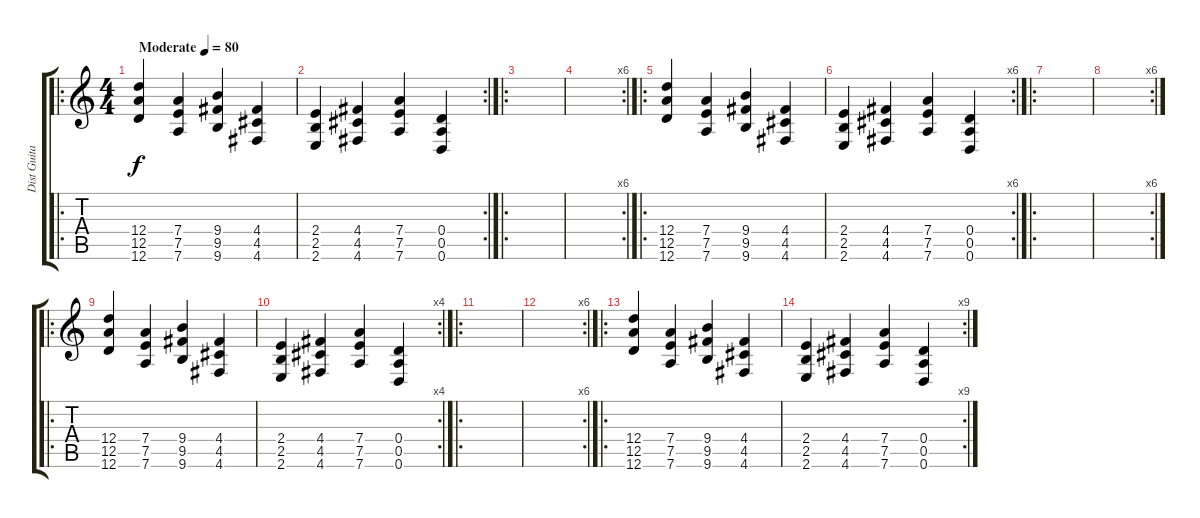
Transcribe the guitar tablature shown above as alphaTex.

\track ("Dist Guitar" "Dist Guita") {instrument distortionguitar}
\staff {score tabs}
\tuning (E4 B3 G3 D3 A2 D2) {hide}
\ro
\ts (4 4)
\tempo (80 "Moderate")
\clef g2
\ks c
(12.4 12.5 12.6).4{dy f instrument distortionguitar} (7.4 7.5 7.6).4 (9.4 9.5 9.6).4 (4.4 4.5 4.6).4 |
\rc 2
(2.4 2.5 2.6).4 (4.4 4.5 4.6).4 (7.4 7.5 7.6).4 (0.4 0.5 0.6).4 |
\ro
|
\rc 6
|
\ro
(12.4 12.5 12.6).4 (7.4 7.5 7.6).4 (9.4 9.5 9.6).4 (4.4 4.5 4.6).4 |
\rc 6
(2.4 2.5 2.6).4 (4.4 4.5 4.6).4 (7.4 7.5 7.6).4 (0.4 0.5 0.6).4 |
\ro
|
\rc 6
|
\ro
(12.4 12.5 12.6).4 (7.4 7.5 7.6).4 (9.4 9.5 9.6).4 (4.4 4.5 4.6).4 |
\rc 4
(2.4 2.5 2.6).4 (4.4 4.5 4.6).4 (7.4 7.5 7.6).4 (0.4 0.5 0.6).4 |
\ro
|
\rc 6
|
\ro
(12.4 12.5 12.6).4 (7.4 7.5 7.6).4 (9.4 9.5 9.6).4 (4.4 4.5 4.6).4 |
\rc 9
(2.4 2.5 2.6).4 (4.4 4.5 4.6).4 (7.4 7.5 7.6).4 (0.4 0.5 0.6).4
